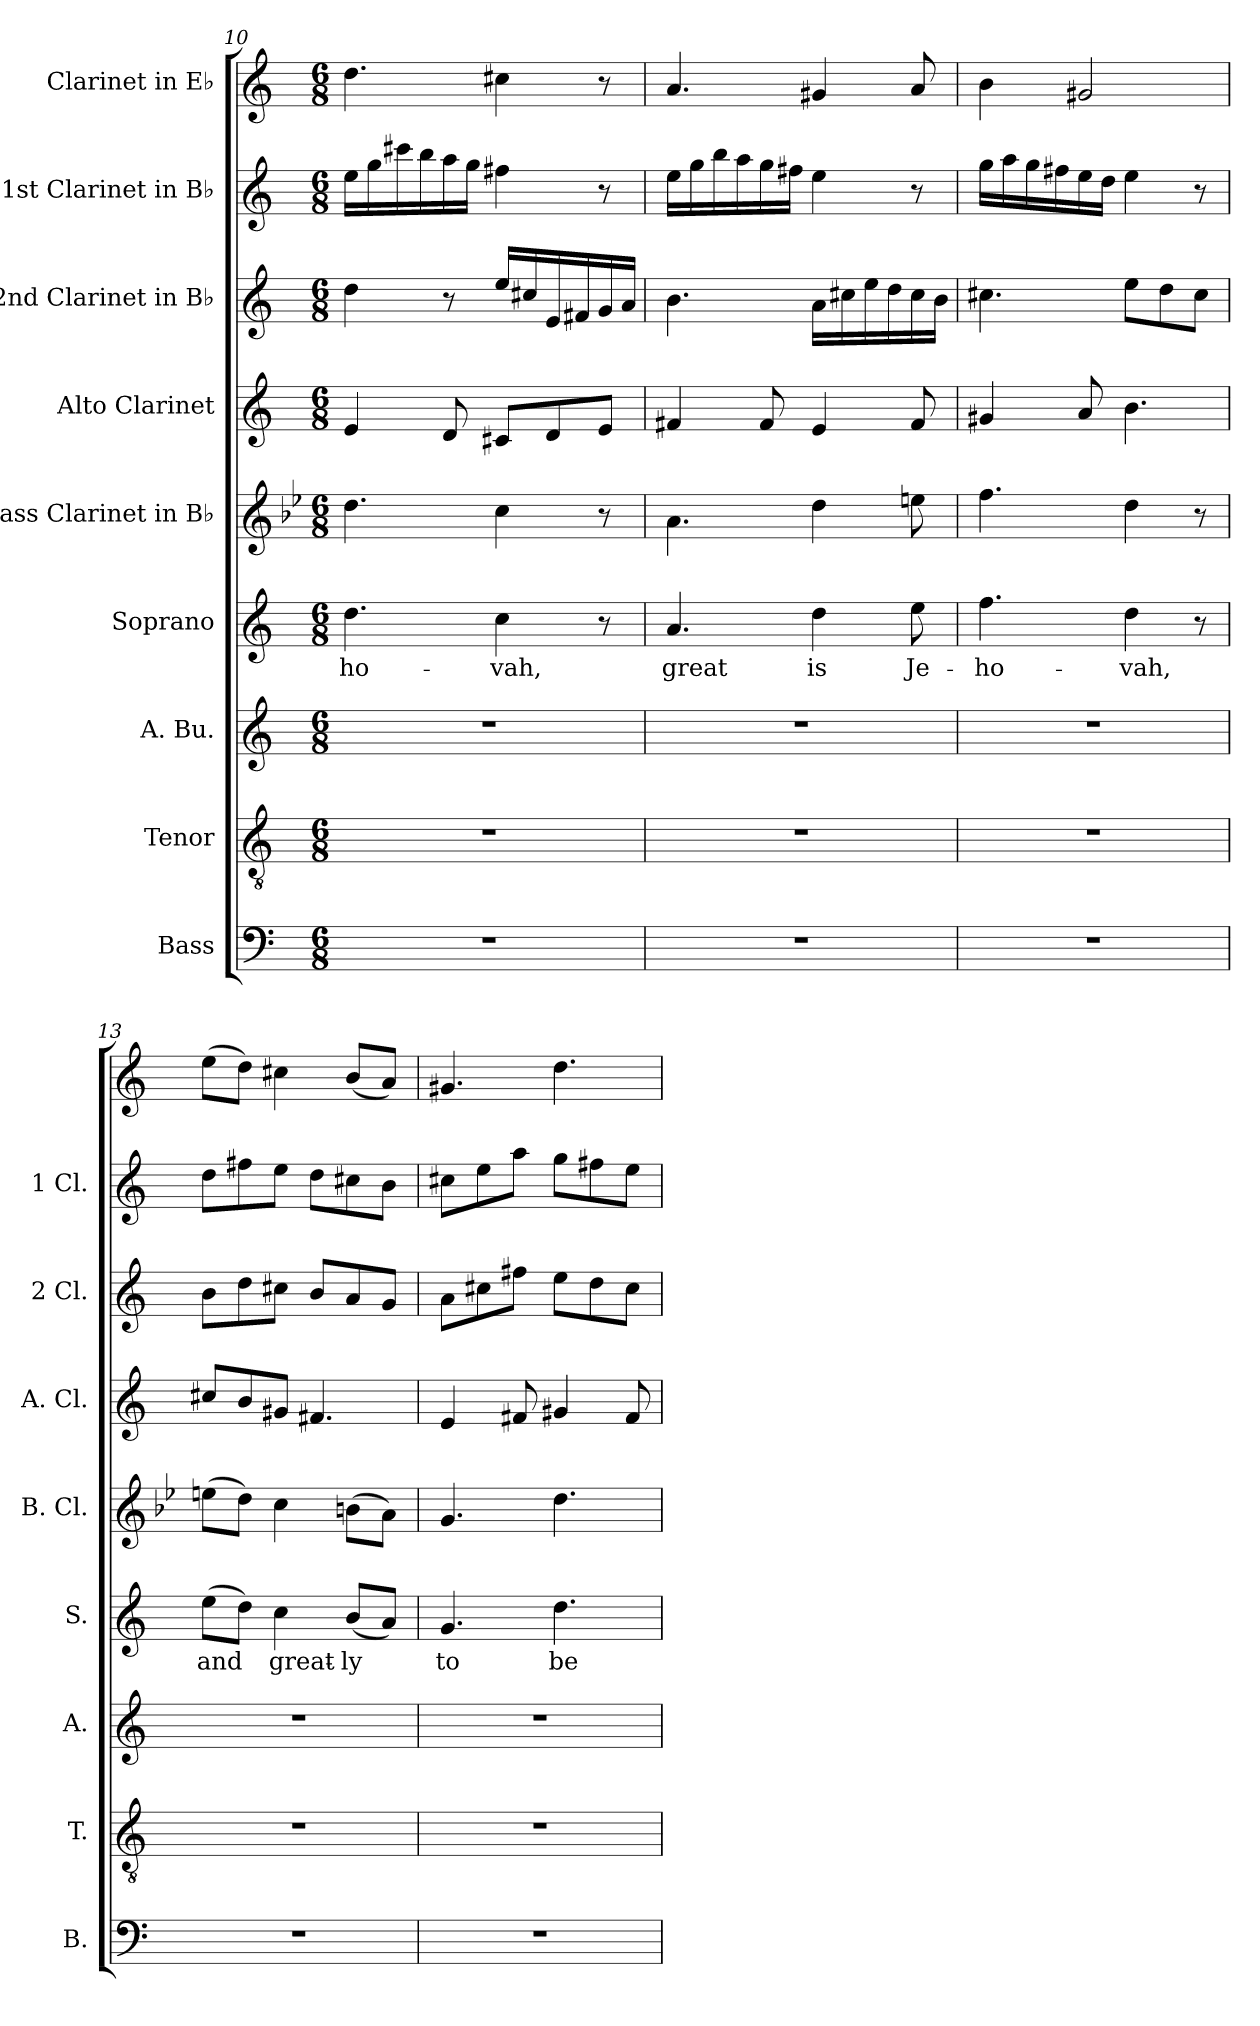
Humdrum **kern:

**kern	**kern	**kern	**kern	**text	**kern	**kern	**kern	**kern	**kern
*part9	*part8	*part7	*part6	*part6	*part5	*part4	*part3	*part2	*part1
*staff9	*staff8	*staff7	*staff6	*staff6	*staff5	*staff4	*staff3	*staff2	*staff1
*I"Bass	*I"Tenor	*I"A. Bu.	*I"Soprano	*	*I"Bass Clarinet in B♭	*I"Alto Clarinet	*I"2nd Clarinet in B♭	*I"1st Clarinet in B♭	*I"Clarinet in E♭
*I'B.	*I'T.	*I'A.	*I'S.	*	*I'B. Cl.	*I'A. Cl.	*I'2 Cl.	*I'1 Cl.	*
*clefF4	*clefGv2	*clefG2	*clefG2	*	*clefG2	*clefG2	*clefG2	*clefG2	*clefG2
*	*	*	*	*	*ITrd8c14	*ITrd5c9	*ITrd1c2	*ITrd1c2	*ITrd-2c-3
*k[]	*k[]	*k[]	*k[]	*	*k[b-e-]	*k[b-e-a-]	*k[b-e-]	*k[b-e-]	*k[b-e-a-]
*M6/8	*M6/8	*M6/8	*M6/8	*	*M6/8	*M6/8	*M6/8	*M6/8	*M6/8
=10	=10	=10	=10	=10	=10	=10	=10	=10	=10
!	!	!	!	!LO:LY:b	!	!	!	!	!
2.r	2.r	2.r	4.dd\	-ho-	4.d\	4G/	4cc\	16dd\LL	4.ff\
.	.	.	.	.	.	.	.	16ff\	.
.	.	.	.	.	.	.	.	16bbn\	.
.	.	.	.	.	.	.	.	16aa\	.
.	.	.	.	.	.	8F/	8r	16gg\	.
.	.	.	.	.	.	.	.	16ff\JJ	.
!	!	!	!	!LO:LY:b	!	!	!	!	!
.	.	.	4cc\	-vah,	4c\	8En/L	16dd/LL	4een\	4een\
.	.	.	.	.	.	.	16bn/	.	.
.	.	.	.	.	.	8F/	16d/	.	.
.	.	.	.	.	.	.	16en/	.	.
.	.	.	8r	.	8r	8G/J	16f/	8r	8r
.	.	.	.	.	.	.	16g/JJ	.	.
=11	=11	=11	=11	=11	=11	=11	=11	=11	=11
!	!	!	!	!LO:LY:b	!	!	!	!	!
2.r	2.r	2.r	4.a/	great	4.A\	4An/	4.a\	16dd\LL	4.cc/
.	.	.	.	.	.	.	.	16ff\	.
.	.	.	.	.	.	.	.	16aa\	.
.	.	.	.	.	.	.	.	16gg\	.
.	.	.	.	.	.	8A/	.	16ff\	.
.	.	.	.	.	.	.	.	16een\JJ	.
!	!	!	!	!LO:LY:b	!	!	!	!	!
.	.	.	4dd\	is	4d\	4G/	16g\LL	4dd\	4bn/
.	.	.	.	.	.	.	16bn\	.	.
.	.	.	.	.	.	.	16dd\	.	.
.	.	.	.	.	.	.	16cc\	.	.
!	!	!	!	!LO:LY:b	!	!	!	!	!
.	.	.	8ee\	Je-	8en\	8A/	16b\	8r	8cc/
.	.	.	.	.	.	.	16a\JJ	.	.
!!LO:PB:g=z
=12	=12	=12	=12	=12	=12	=12	=12	=12	=12
!	!	!	!	!LO:LY:b	!	!	!	!	!
2.r	2.r	2.r	4.ff\	-ho-	4.f\	4Bn/	4.bn\	16ff\LL	4dd\
.	.	.	.	.	.	.	.	16gg\	.
.	.	.	.	.	.	.	.	16ff\	.
.	.	.	.	.	.	.	.	16een\	.
.	.	.	.	.	.	8c/	.	16dd\	2bn/
.	.	.	.	.	.	.	.	16cc\JJ	.
!	!	!	!	!LO:LY:b	!	!	!	!	!
.	.	.	4dd\	-vah,	4d\	4.d\	8dd\L	4dd\	.
.	.	.	.	.	.	.	8cc\	.	.
.	.	.	8r	.	8r	.	8b\J	8r	.
=13	=13	=13	=13	=13	=13	=13	=13	=13	=13
!	!	!	!	!LO:LY:b	!	!	!	!	!
2.r	2.r	2.r	(8ee\L	and	(8en\L	8en/L	8a\L	8cc\L	(8gg\L
.	.	.	8dd\J)	.	8d\J)	8d/	8cc\	8een\	8ff\J)
!	!	!	!	!LO:LY:b	!	!	!	!	!
.	.	.	4cc\	great-	4c\	8Bn/J	8bn\J	8dd\J	4een\
.	.	.	.	.	.	4.An/	8a/L	8cc\L	.
!	!	!	!	!LO:LY:b	!	!	!	!	!
.	.	.	(8b/L	-ly	(8Bn\L	.	8g/	8bn\	(8dd/L
.	.	.	8a/J)	.	8A\J)	.	8f/J	8a\J	8cc/J)
=14	=14	=14	=14	=14	=14	=14	=14	=14	=14
!	!	!	!	!LO:LY:b	!	!	!	!	!
2.r	2.r	2.r	4.g/	to	4.G/	4G/	8g\L	8bn\L	4.bn/
.	.	.	.	.	.	.	8bn\	8dd\	.
.	.	.	.	.	.	8An/	8een\J	8gg\J	.
!	!	!	!	!LO:LY:b	!	!	!	!	!
.	.	.	4.dd\	be	4.d\	4Bn/	8dd\L	8ff\L	4.ff\
.	.	.	.	.	.	.	8cc\	8een\	.
.	.	.	.	.	.	8A/	8b\J	8dd\J	.
=	=	=	=	=	=	=	=	=	=
*-	*-	*-	*-	*-	*-	*-	*-	*-	*-
